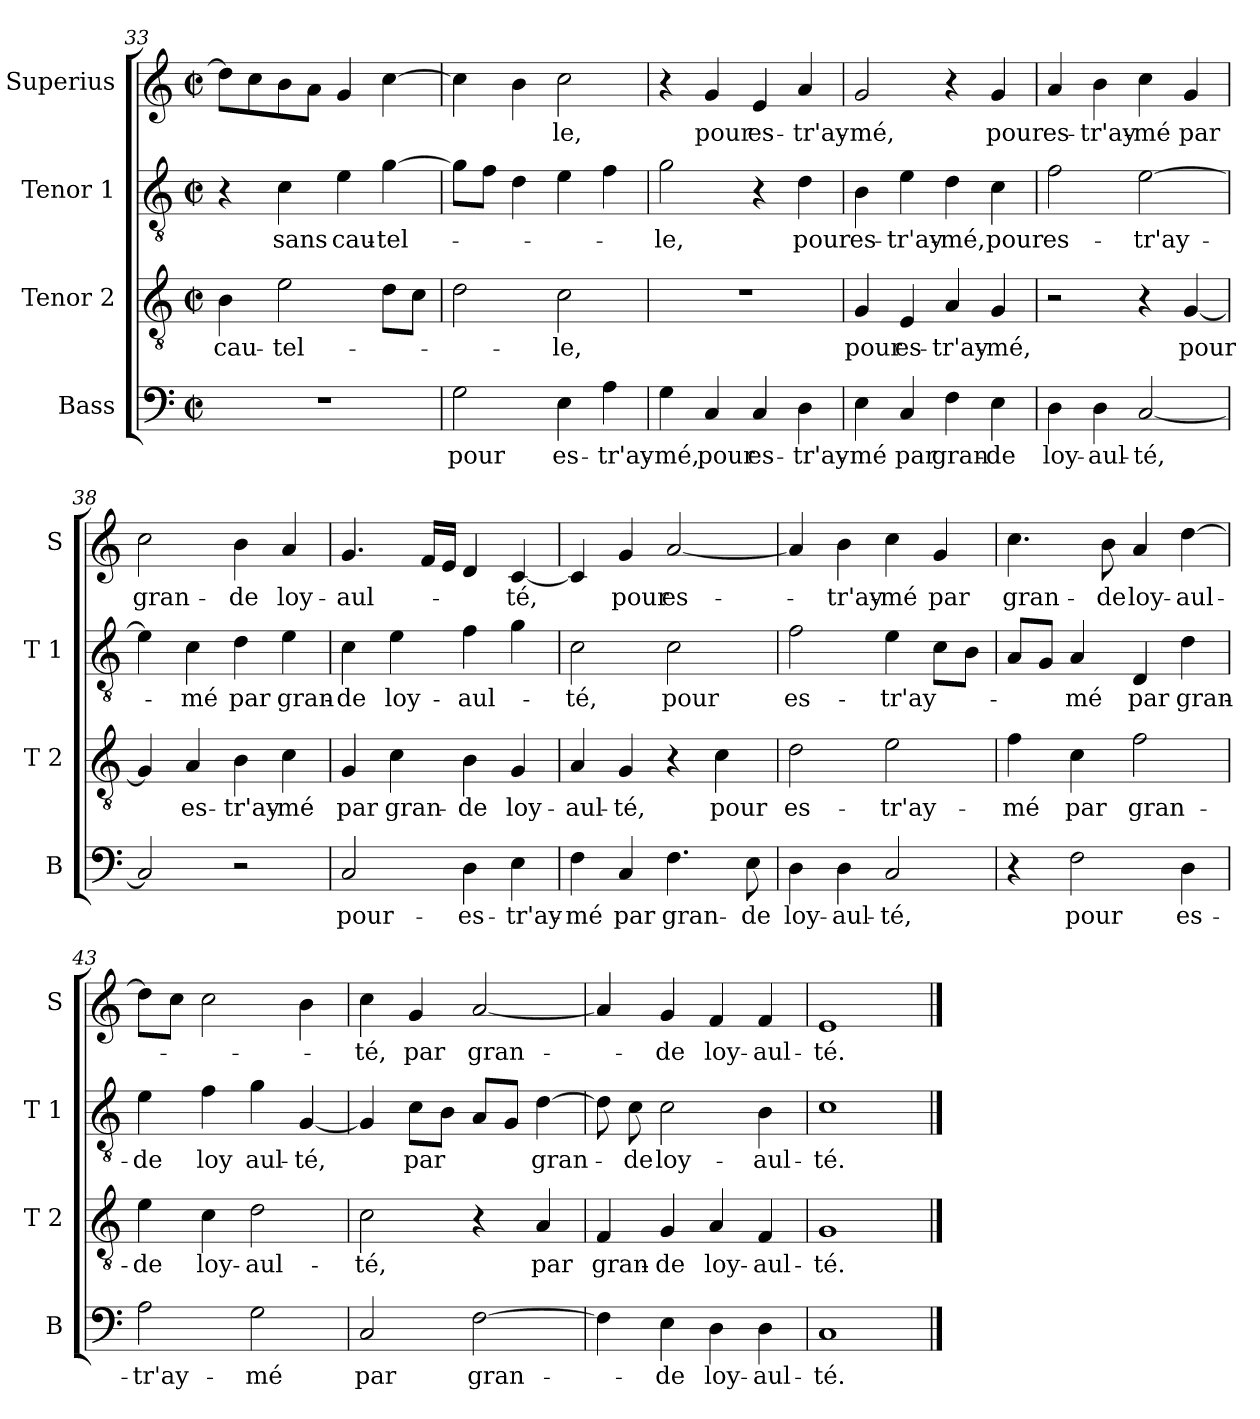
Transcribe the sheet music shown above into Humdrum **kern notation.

**kern	**text	**kern	**text	**kern	**text	**kern	**text
*part4	*part4	*part3	*part3	*part2	*part2	*part1	*part1
*staff4	*staff4	*staff3	*staff3	*staff2	*staff2	*staff1	*staff1
*I"Bass	*	*I"Tenor 2	*	*I"Tenor 1	*	*I"Superius	*
*I'B	*	*I'T 2	*	*I'T 1	*	*I'S	*
*clefF4	*	*clefGv2	*	*clefGv2	*	*clefG2	*
*k[]	*	*k[]	*	*k[]	*	*k[]	*
*C:	*	*C:	*	*C:	*	*C:	*
*M2/2	*	*M2/2	*	*M2/2	*	*M2/2	*
*met(c|)	*	*met(c|)	*	*met(c|)	*	*met(c|)	*
=33	=33	=33	=33	=33	=33	=33	=33
1r	.	4B\	cau-	4r	.	8dd\L]	.
.	.	.	.	.	.	8cc\	.
.	.	2e\	-tel-	4c\	sans	8b\	.
.	.	.	.	.	.	8a\J	.
.	.	.	.	4e\	cau-	4g/	.
.	.	8d\L	.	[4g\	-tel-	[4cc\	.
.	.	8c\J	.	.	.	.	.
=34	=34	=34	=34	=34	=34	=34	=34
2G\	pour	2d\	.	8g\L]	.	4cc\]	.
.	.	.	.	8f\J	.	.	.
.	.	.	.	4d\	.	4b\	.
4E\	es-	2c\	-le,	4e\	.	2cc\	-le,
4A\	-tr'ay-	.	.	4f\	.	.	.
=35	=35	=35	=35	=35	=35	=35	=35
4G\	-mé,	1r	.	2g\	-le,	4r	.
4C/	pour	.	.	.	.	4g/	pour
4C/	es-	.	.	4r	.	4e/	es-
4D\	-tr'ay-	.	.	4d\	pour	4a/	-tr'ay-
!!LO:LB:g=z
=36	=36	=36	=36	=36	=36	=36	=36
4E\	-mé	4G/	pour	4B\	es-	2g/	-mé,
4C/	par	4E/	es-	4e\	-tr'ay-	.	.
4F\	gran-	4A/	-tr'ay-	4d\	-mé,	4r	.
4E\	-de	4G/	-mé,	4c\	pour	4g/	pour
=37	=37	=37	=37	=37	=37	=37	=37
4D\	loy-	2r	.	2f\	es-	4a/	es-
4D\	-aul-	.	.	.	.	4b\	-tr'ay-
[2C/	-té,	4r	.	[2e\	-tr'ay-	4cc\	-mé
.	.	[4G/	pour	.	.	4g/	par
=38	=38	=38	=38	=38	=38	=38	=38
2C/]	.	4G/]	.	4e\]	.	2cc\	gran-
.	.	4A/	es-	4c\	-mé	.	.
2r	.	4B\	-tr'ay-	4d\	par	4b\	-de
.	.	4c\	-mé	4e\	gran-	4a/	loy-
=39	=39	=39	=39	=39	=39	=39	=39
2C/	pour-	4G/	par	4c\	-de	4.g/	-aul-
.	.	4c\	gran-	4e\	loy-	.	.
.	.	.	.	.	.	16f/LL	.
.	.	.	.	.	.	16e/JJ	.
4D\	-es-	4B\	-de	4f\	-aul-	4d/	.
4E\	-tr'ay-	4G/	loy-	4g\	.	[4c/	-té,
=40	=40	=40	=40	=40	=40	=40	=40
4F\	-mé	4A/	-aul-	2c\	-té,	4c/]	.
4C/	par	4G/	-té,	.	.	4g/	pour
4.F\	gran-	4r	.	2c\	pour	[2a/	es-
.	.	4c\	pour	.	.	.	.
8E\	-de	.	.	.	.	.	.
!!LO:LB:g=z
=41	=41	=41	=41	=41	=41	=41	=41
4D\	loy-	2d\	es-	2f\	es-	4a/]	.
4D\	-aul-	.	.	.	.	4b\	-tr'ay-
2C/	-té,	2e\	-tr'ay-	4e\	-tr'ay-	4cc\	-mé
.	.	.	.	8c\L	.	4g/	par
.	.	.	.	8B\J	.	.	.
=42	=42	=42	=42	=42	=42	=42	=42
4r	.	4f\	-mé	8A/L	.	4.cc\	gran-
.	.	.	.	8G/J	.	.	.
2F\	pour	4c\	par	4A/	-mé	.	.
.	.	.	.	.	.	8b\	-de
.	.	2f\	gran-	4D/	par	4a/	loy-
4D\	es-	.	.	4d\	gran-	[4dd\	-aul-
=43	=43	=43	=43	=43	=43	=43	=43
2A\	-tr'ay-	4e\	-de	4e\	-de	8dd\L]	.
.	.	.	.	.	.	8cc\J	.
.	.	4c\	loy-	4f\	loy	2cc\	.
2G\	-mé	2d\	-aul-	4g\	aul-	.	.
.	.	.	.	[4G/	-té,	4b\	.
=44	=44	=44	=44	=44	=44	=44	=44
2C/	par	2c\	-té,	4G/]	.	4cc\	-té,
.	.	.	.	8c\L	par	4g/	par
.	.	.	.	8B\J	.	.	.
[2F\	gran-	4r	.	8A/L	.	[2a/	gran-
.	.	.	.	8G/J	.	.	.
.	.	4A/	par	[4d\	gran-	.	.
=45	=45	=45	=45	=45	=45	=45	=45
4F\]	.	4F/	gran-	8d\]	.	4a/]	.
.	.	.	.	8c\	-de	.	.
4E\	-de	4G/	-de	2c\	loy-	4g/	-de
4D\	loy-	4A/	loy-	.	.	4f/	loy-
4D\	-aul-	4F/	-aul-	4B\	-aul-	4f/	-aul-
=46	=46	=46	=46	=46	=46	=46	=46
1C	-té.	1G	-té.	1c	-té.	1e	-té.
==	==	==	==	==	==	==	==
*-	*-	*-	*-	*-	*-	*-	*-
